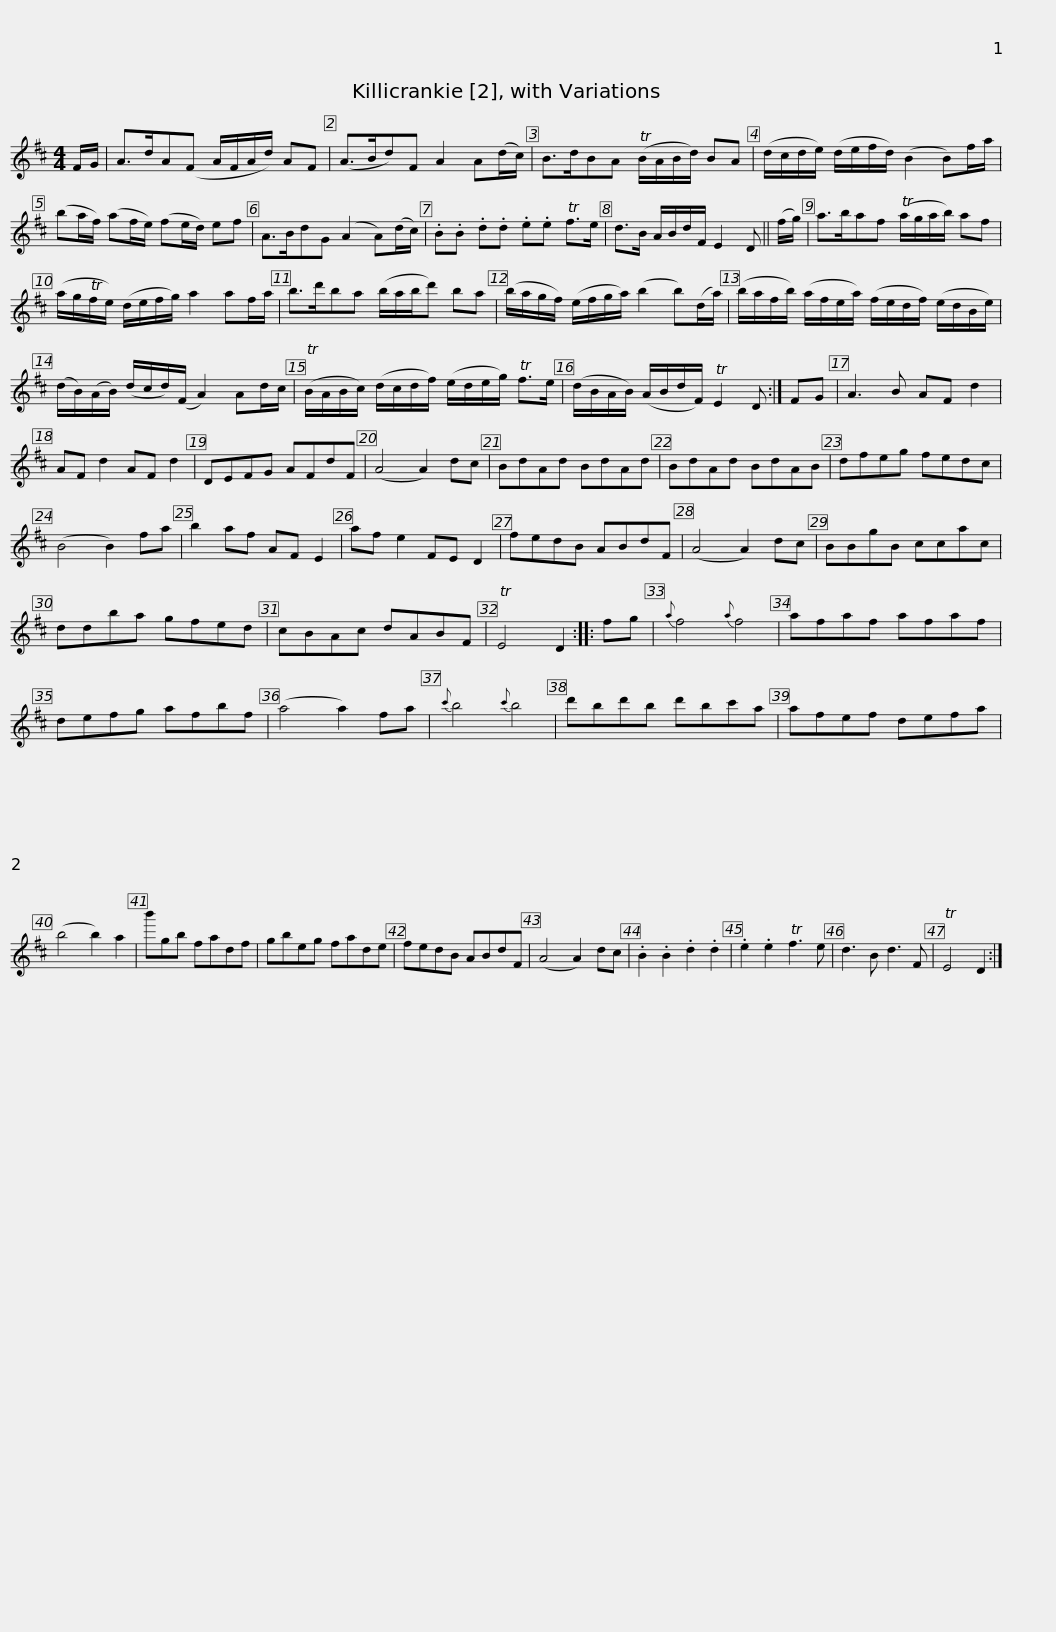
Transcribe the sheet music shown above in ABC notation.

X:1
L:1/8
M:4/4
I:linebreak $
K:D
V:1 treble
V:1
 F/G/ | A>dA(F A/F/A/d/) AF | (A>Bd)F A2 A(d/c/) | B>dBA (TB/A/B/d/) BA | (d/c/d/e/) (d/e/f/d/) (B2 B)f/a/ |$ %5
 (ba/f/) (af/e/) (fe/d/) ef | A>BdG (A2 A)(d/c/) | .B.B .d.d .e.e Tf>e | d>B A/B/d/F/ E2 D || (f/g/) |$ %10
 a>baf (Ta/g/a/b/) af | (a/g/Tf/e/) (d/e/f/g/) a2 af/a/ | b>d'ba (b/a/b/d') ba |$ (b/a/g/f/) (e/f/g/a/) (b2 b)(d/a/) | (b/a/f/b/) (a/f/e/a/) (f/e/d/f/) (e/d/B/e/) | %15
 (d/B/)(A/B/) (d/c/d/)(F/ A2) Ad/c/ |$ (TB/A/B/c/) (d/c/d/f/) (e/d/e/g/) Tf>e | (d/B/A/B/) (A/B/d/F/) TE2 D :| FG | A3 B AF d2 | %20
 AF d2 AF d2 |$ DEFG AFdF | (A4 A2) dc | BdAd BdAd | BdAd BdAB | %25
 dfeg fedc | (B4 B2) fa |$ b2 af AF E2 | af e2 FE D2 | fedB ABdF | %30
 (A4 A2) dc | BBgB ccac | ddba gfed |$ cBAc dABF | TE4 D2 :: %35
 fg |{a} f4{a} f4 | afaf afaf | defg afbf | (a4 a2) fa | %40
{c'} b4{c'} b4 |$ d'bd'b d'bc'a | afef defa | (b4 b2) a2 | b'gb fadf | %45
 gbeg fade |$ fedB ABdF | (A4 A2) dc | .B2 .B2 .d2 .d2 | .e2 .e2 Tf3 e | %50
 d3 B d3 F | TE4 D2 :| %52
